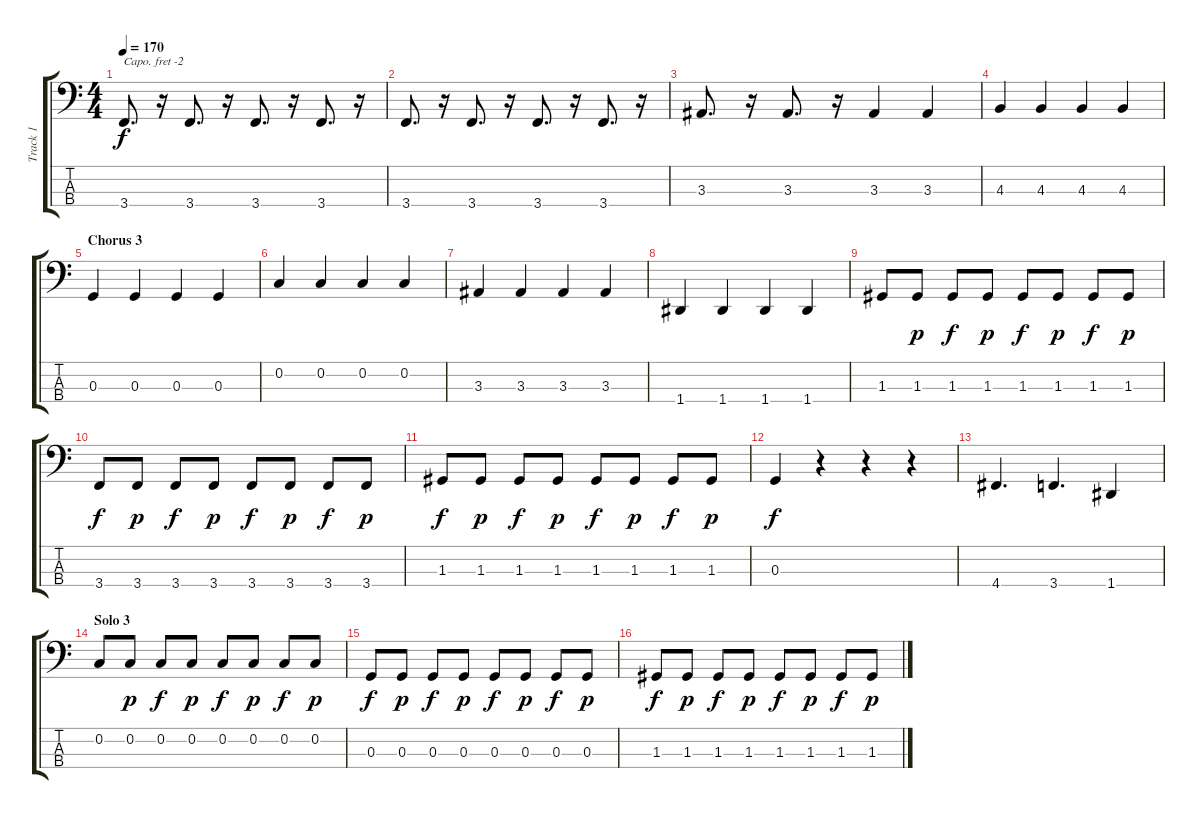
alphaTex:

\track ("Track 1" "Track 1") {instrument electricbasspick}
\staff {score tabs}
\capo -2
\tuning (G2 D2 A1 E1) {hide}
\ts (4 4)
\tempo 170
\clef f4
\ks c
3.4.8{d dy f} r.16 3.4.8{d} r.16 3.4.8{d} r.16 3.4.8{d} r.16 |
3.4.8{d} r.16 3.4.8{d} r.16 3.4.8{d} r.16 3.4.8{d} r.16 |
3.3.8{d} r.16 3.3.8{d} r.16 3.3.4 3.3.4 |
4.3.4 4.3.4 4.3.4 4.3.4 |
\section ("" "Chorus 3")
0.3.4 0.3.4 0.3.4 0.3.4 |
0.2.4 0.2.4 0.2.4 0.2.4 |
3.3.4 3.3.4 3.3.4 3.3.4 |
1.4.4 1.4.4 1.4.4 1.4.4 |
1.3.8 1.3.8{dy p} 1.3.8{dy f} 1.3.8{dy p} 1.3.8{dy f} 1.3.8{dy p} 1.3.8{dy f} 1.3.8{dy p} |
3.4.8{dy f} 3.4.8{dy p} 3.4.8{dy f} 3.4.8{dy p} 3.4.8{dy f} 3.4.8{dy p} 3.4.8{dy f} 3.4.8{dy p} |
1.3.8{dy f} 1.3.8{dy p} 1.3.8{dy f} 1.3.8{dy p} 1.3.8{dy f} 1.3.8{dy p} 1.3.8{dy f} 1.3.8{dy p} |
0.3.4{dy f} r.4 r.4 r.4 |
4.4.4{d} 3.4.4{d} 1.4.4 |
\section ("" "Solo 3")
0.2.8 0.2.8{dy p} 0.2.8{dy f} 0.2.8{dy p} 0.2.8{dy f} 0.2.8{dy p} 0.2.8{dy f} 0.2.8{dy p} |
0.3.8{dy f} 0.3.8{dy p} 0.3.8{dy f} 0.3.8{dy p} 0.3.8{dy f} 0.3.8{dy p} 0.3.8{dy f} 0.3.8{dy p} |
1.3.8{dy f} 1.3.8{dy p} 1.3.8{dy f} 1.3.8{dy p} 1.3.8{dy f} 1.3.8{dy p} 1.3.8{dy f} 1.3.8{dy p}
